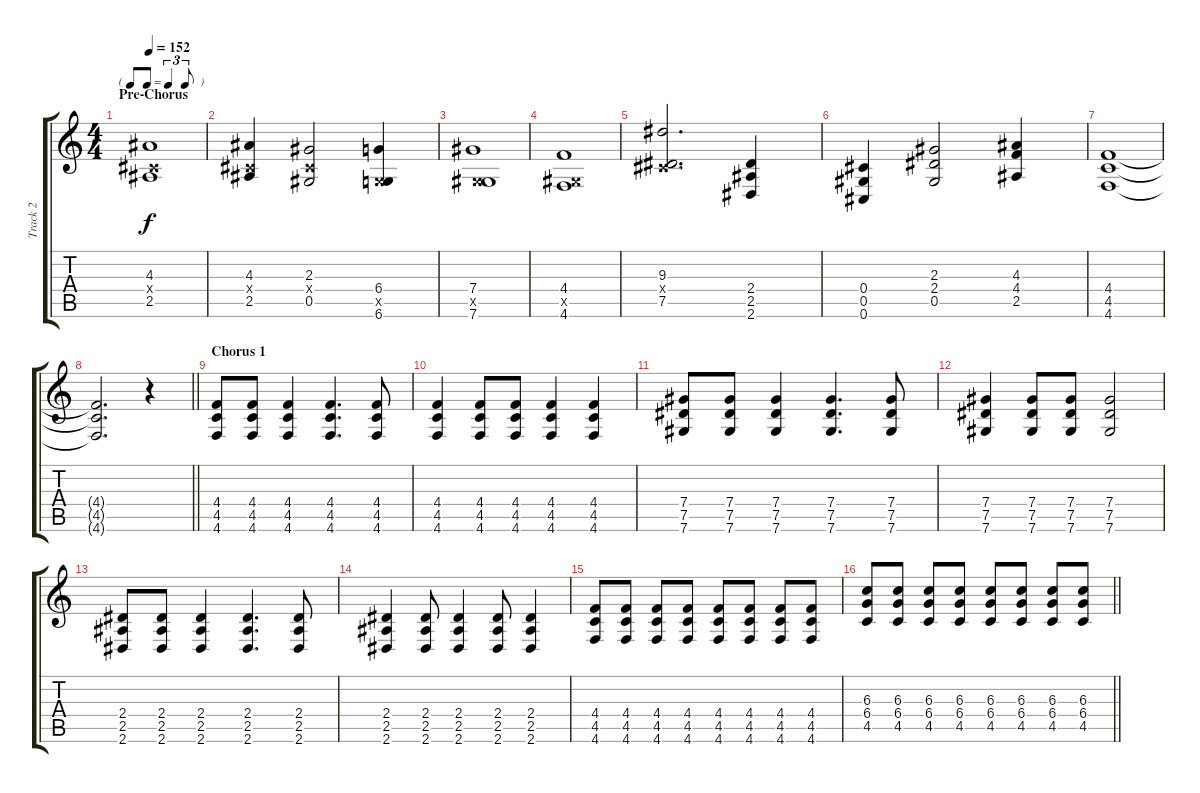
\track ("Track 2" "Track 2") {instrument distortionguitar}
\staff {score tabs}
\tuning (Eb4 Bb3 Gb3 Db3 Ab2 Db2) {hide}
\ts (4 4)
\tf triplet8th
\section ("" "Pre-Chorus")
\tempo 152
\clef g2
\ks c
(4.3 0.4{x} 2.5).1{dy f} |
(4.3 0.4{x} 2.5).4 (2.3 0.4{x} 0.5).2 (6.4 0.5{x} 6.6).4 |
(7.4 0.5{x} 7.6).1 |
(4.4 0.5{x} 4.6).1 |
(9.3 0.4{x} 7.5).2{d} (2.4 2.5 2.6).4 |
(0.4 0.5 0.6).4 (2.3 2.4 0.5).2 (4.3 4.4 2.5).4 |
(4.4 4.5 4.6).1 |
\barLineRight lightlight
(4.4{t} 4.5{t} 4.6{t}).2{d} r.4 |
\section ("" "Chorus 1")
(4.4 4.5 4.6).8 (4.4 4.5 4.6).8 (4.4 4.5 4.6).4 (4.4 4.5 4.6).4{d} (4.4 4.5 4.6).8 |
(4.4 4.5 4.6).4 (4.4 4.5 4.6).8 (4.4 4.5 4.6).8 (4.4 4.5 4.6).4 (4.4 4.5 4.6).4 |
(7.4 7.5 7.6).8 (7.4 7.5 7.6).8 (7.4 7.5 7.6).4 (7.4 7.5 7.6).4{d} (7.4 7.5 7.6).8 |
(7.4 7.5 7.6).4 (7.4 7.5 7.6).8 (7.4 7.5 7.6).8 (7.4 7.5 7.6).2 |
(2.4 2.5 2.6).8 (2.4 2.5 2.6).8 (2.4 2.5 2.6).4 (2.4 2.5 2.6).4{d} (2.4 2.5 2.6).8 |
(2.4 2.5 2.6).4 (2.4 2.5 2.6).8 (2.4 2.5 2.6).4 (2.4 2.5 2.6).8 (2.4 2.5 2.6).4 |
(4.4 4.5 4.6).8 (4.4 4.5 4.6).8 (4.4 4.5 4.6).8 (4.4 4.5 4.6).8 (4.4 4.5 4.6).8 (4.4 4.5 4.6).8 (4.4 4.5 4.6).8 (4.4 4.5 4.6).8 |
\barLineRight lightlight
(6.3 6.4 4.5).8 (6.3 6.4 4.5).8 (6.3 6.4 4.5).8 (6.3 6.4 4.5).8 (6.3 6.4 4.5).8 (6.3 6.4 4.5).8 (6.3 6.4 4.5).8 (6.3 6.4 4.5).8
